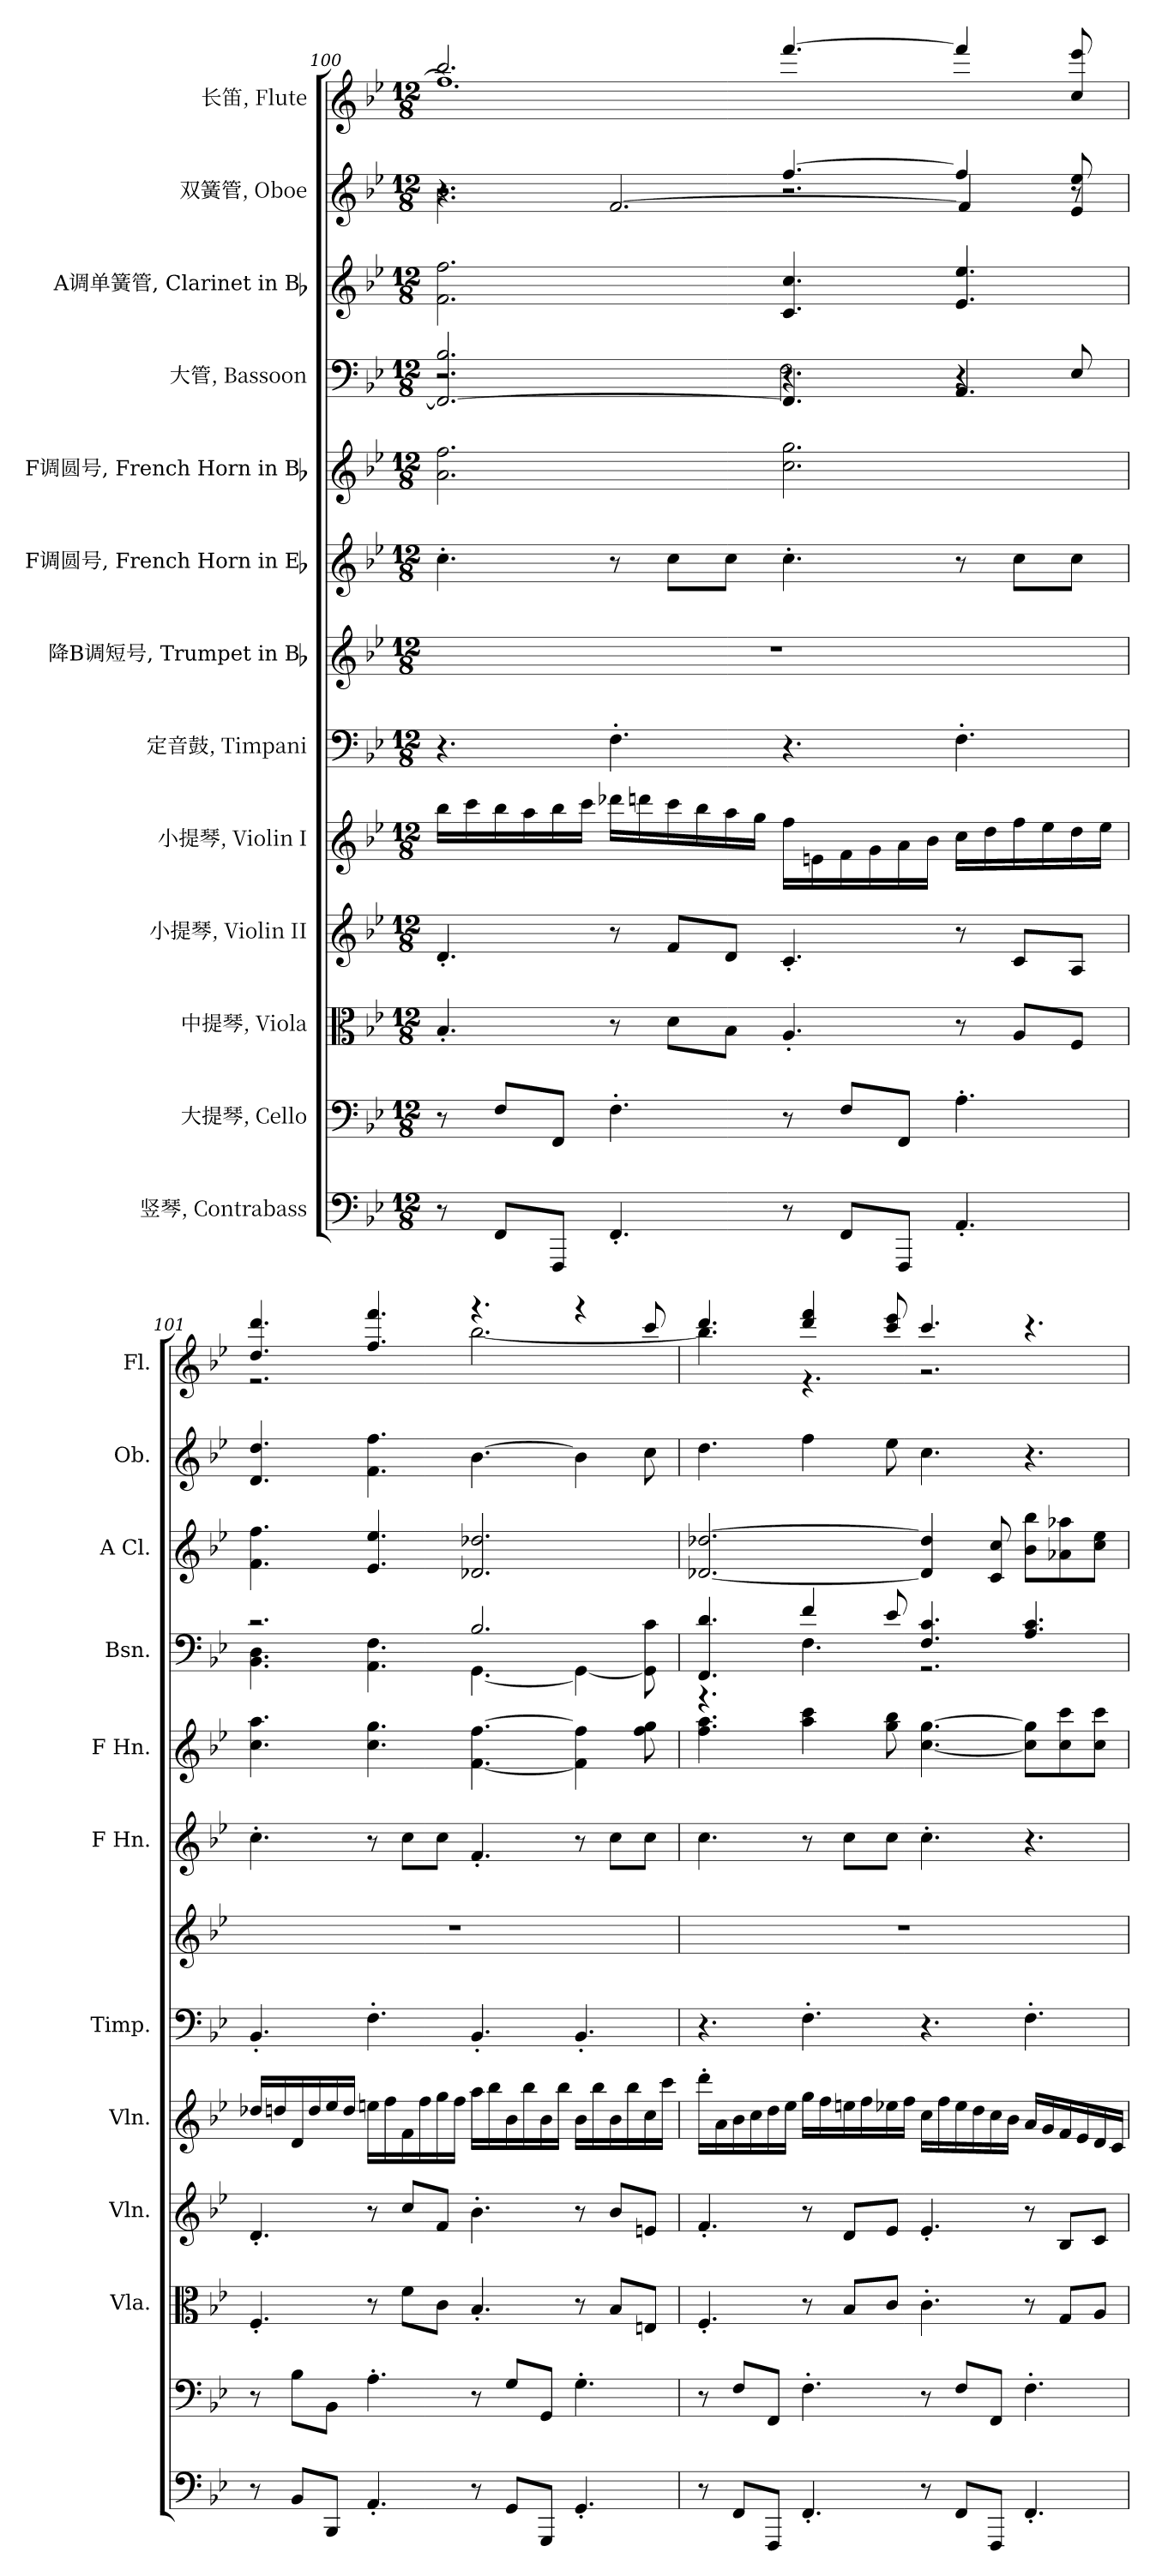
**kern	**kern	**kern	**kern	**kern	**kern	**kern	**kern	**kern	**kern	**kern	**kern	**kern
*part13	*part12	*part11	*part10	*part9	*part8	*part7	*part6	*part5	*part4	*part3	*part2	*part1
*staff13	*staff12	*staff11	*staff10	*staff9	*staff8	*staff7	*staff6	*staff5	*staff4	*staff3	*staff2	*staff1
*I"竖琴, Contrabass	*I"大提琴, Cello	*I"中提琴, Viola	*I"小提琴, Violin II	*I"小提琴, Violin I	*I"定音鼓, Timpani	*I"降B调短号, Trumpet in B-flat	*I"F调圆号, French Horn in E-flat	*I"F调圆号, French Horn in B-flat	*I"大管, Bassoon	*I"A调单簧管, Clarinet in B-flat	*I"双簧管, Oboe	*I"长笛, Flute
*	*	*I'Vla.	*I'Vln.	*I'Vln.	*I'Timp.	*	*I'F Hn.	*I'F Hn.	*I'Bsn.	*I'A Cl.	*I'Ob.	*I'Fl.
!!LO:PB:g=z
*clefF4	*clefF4	*clefC3	*clefG2	*clefG2	*clefF4	*clefG2	*clefG2	*clefG2	*clefF4	*clefG2	*clefG2	*clefG2
*	*	*	*	*	*	*ITrd1c2	*ITrd4c7	*ITrd4c7	*	*ITrd2c3	*	*
*k[b-e-]	*k[b-e-]	*k[b-e-]	*k[b-e-]	*k[b-e-]	*k[b-e-]	*k[b-e-a-d-]	*k[b-e-a-]	*k[b-e-a-]	*k[b-e-]	*k[f#]	*k[b-e-]	*k[b-e-]
*M12/8	*M12/8	*M12/8	*M12/8	*M12/8	*M12/8	*M12/8	*M12/8	*M12/8	*M12/8	*M12/8	*M12/8	*M12/8
=100	=100	=100	=100	=100	=100	=100	=100	=100	=100	=100	=100	=100
*	*	*	*	*	*	*	*	*	*^	*	*^	*^
*	*	*	*	*	*	*	*	*	*	*^	*	*	*^	*	*
8r	8r	4.B-'/	4.d'/	16bb-\LL	4.r	1.r	4.f'\	2.d\ 2.b-\	2.FF/_ 2.B-/	2.r	2.r	2.d\ 2.dd\	2.r	2.b-\	4.r	2.bb-/	1.ff]
.	.	.	.	16ccc\	.	.	.	.	.	.	.	.	.	.	.	.	.
8FF/L	8F/L	.	.	16bb-\	.	.	.	.	.	.	.	.	.	.	.	.	.
.	.	.	.	16aa\	.	.	.	.	.	.	.	.	.	.	.	.	.
8FFF/J	8FF/J	.	.	16bb-\	.	.	.	.	.	.	.	.	.	.	.	.	.
.	.	.	.	16ccc\JJ	.	.	.	.	.	.	.	.	.	.	.	.	.
4.FF'/	4.F'\	8r	8r	16ddd-X\LL	4.F'\	.	8r	.	.	.	.	.	.	.	[2.f/	.	.
.	.	.	.	16dddn\	.	.	.	.	.	.	.	.	.	.	.	.	.
.	.	8d\L	8f/L	16ccc\	.	.	8f\L	.	.	.	.	.	.	.	.	.	.
.	.	.	.	16bb-\	.	.	.	.	.	.	.	.	.	.	.	.	.
.	.	8B-\J	8d/J	16aa\	.	.	8f\J	.	.	.	.	.	.	.	.	.	.
.	.	.	.	16gg\JJ	.	.	.	.	.	.	.	.	.	.	.	.	.
8r	8r	4.A'/	4.c'/	16ff\LL	4.r	.	4.f'\	2.f\ 2.cc\	4.FF/]	2.F\	4.r	4.A/ 4.a/	[4.ff/	2.r	.	[4.fff/	.
.	.	.	.	16en\	.	.	.	.	.	.	.	.	.	.	.	.	.
8FF/L	8F/L	.	.	16f\	.	.	.	.	.	.	.	.	.	.	.	.	.
.	.	.	.	16g\	.	.	.	.	.	.	.	.	.	.	.	.	.
8FFF/J	8FF/J	.	.	16a\	.	.	.	.	.	.	.	.	.	.	.	.	.
.	.	.	.	16b-\JJ	.	.	.	.	.	.	.	.	.	.	.	.	.
4.AA'/	4.A'\	8r	8r	16cc\LL	4.F'\	.	8r	.	4r	.	4.AA/	4.c/ 4.cc/	4ff/]	.	4f/]	4fff/]	.
.	.	.	.	16dd\	.	.	.	.	.	.	.	.	.	.	.	.	.
.	.	8A/L	8c/L	16ff\	.	.	8f\L	.	.	.	.	.	.	.	.	.	.
.	.	.	.	16ee-\	.	.	.	.	.	.	.	.	.	.	.	.	.
.	.	8F/J	8A/J	16dd\	.	.	8f\J	.	8E-/	.	.	.	8e-/ 8ee-/	.	8r	8cc/ 8eee-/	.
.	.	.	.	16ee-\JJ	.	.	.	.	.	.	.	.	.	.	.	.	.
*	*	*	*	*	*	*	*	*	*	*v	*v	*	*v	*v	*v	*	*
!!LO:PB:g=z	!!
=101	=101	=101	=101	=101	=101	=101	=101	=101	=101	=101	=101	=101	=101	=101
8r	8r	4.F'/	4.d'/	16dd-X/LL	4.BB-'/	1.r	4.f'\	4.f\ 4.dd\	2.r	4.BB-\ 4.D\	4.d\ 4.dd\	4.d/ 4.dd/	4.dd/ 4.ddd/	2.r
.	.	.	.	16ddn/	.	.	.	.	.	.	.	.	.	.
8BB-/L	8B-\L	.	.	16d/	.	.	.	.	.	.	.	.	.	.
.	.	.	.	16dd/	.	.	.	.	.	.	.	.	.	.
8BBB-/J	8BB-\J	.	.	16ee-/	.	.	.	.	.	.	.	.	.	.
.	.	.	.	16dd/JJ	.	.	.	.	.	.	.	.	.	.
4.AA'/	4.A'\	8r	8r	16een\LL	4.F'\	.	8r	4.f\ 4.cc\	.	4.AA\ 4.F\	4.c/ 4.cc/	4.f\ 4.ff\	4.ff/ 4.fff/	.
.	.	.	.	16ff\	.	.	.	.	.	.	.	.	.	.
.	.	8f\L	8cc/L	16f\	.	.	8f\L	.	.	.	.	.	.	.
.	.	.	.	16ff\	.	.	.	.	.	.	.	.	.	.
.	.	8c\J	8f/J	16gg\	.	.	8f\J	.	.	.	.	.	.	.
.	.	.	.	16ff\JJ	.	.	.	.	.	.	.	.	.	.
8r	8r	4.B-'/	4.b-'\	16aa\LL	4.BB-'/	.	4.B-'/	[4.B-\ [4.b-\	2.B-/	[4.GG\	2.B-X/ 2.b-X/	[4.b-\	4.r	[2.bb-\
.	.	.	.	16bb-\	.	.	.	.	.	.	.	.	.	.
8GG/L	8G/L	.	.	16b-\	.	.	.	.	.	.	.	.	.	.
.	.	.	.	16bb-\	.	.	.	.	.	.	.	.	.	.
8GGG/J	8GG/J	.	.	16b-\	.	.	.	.	.	.	.	.	.	.
.	.	.	.	16bb-\JJ	.	.	.	.	.	.	.	.	.	.
4.GG'/	4.G'\	8r	8r	16b-\LL	4.BB-'/	.	8r	4B-\] 4b-\]	.	4GG\_	.	4b-\]	4r	.
.	.	.	.	16bb-\	.	.	.	.	.	.	.	.	.	.
.	.	8B-/L	8b-/L	16b-\	.	.	8f\L	.	.	.	.	.	.	.
.	.	.	.	16bb-\	.	.	.	.	.	.	.	.	.	.
.	.	8En/J	8en/J	16cc\	.	.	8f\J	8b-\ 8cc\	.	8GG\] 8c\	.	8cc\	8ccc/	.
.	.	.	.	16ccc\JJ	.	.	.	.	.	.	.	.	.	.
!!LO:PB:g=z	!!
=102	=102	=102	=102	=102	=102	=102	=102	=102	=102	=102	=102	=102	=102	=102
8r	8r	4.F'/	4.f'/	16ddd'\LL	4.r	1.r	4.f\	4.b-\ 4.dd\	4.FF/ 4.d/	4.r	[2.B-X/ [2.b-X/	4.dd\	4.ddd/	4.bb-\]
.	.	.	.	16a\	.	.	.	.	.	.	.	.	.	.
8FF/L	8F/L	.	.	16b-\	.	.	.	.	.	.	.	.	.	.
.	.	.	.	16cc\	.	.	.	.	.	.	.	.	.	.
8FFF/J	8FF/J	.	.	16dd\	.	.	.	.	.	.	.	.	.	.
.	.	.	.	16ee-\JJ	.	.	.	.	.	.	.	.	.	.
4.FF'/	4.F'\	8r	8r	16gg\LL	4.F'\	.	8r	4dd\ 4ff\	4f/	4.F\	.	4ff\	4ddd/ 4fff/	4.r
.	.	.	.	16ff\	.	.	.	.	.	.	.	.	.	.
.	.	8B-/L	8d/L	16een\	.	.	8f\L	.	.	.	.	.	.	.
.	.	.	.	16ff\	.	.	.	.	.	.	.	.	.	.
.	.	8c/J	8e-/J	16ee-X\	.	.	8f\J	8cc\ 8ee-\	8e-/	.	.	8ee-\	8ccc/ 8eee-/	.
.	.	.	.	16ff\JJ	.	.	.	.	.	.	.	.	.	.
8r	8r	4.c'\	4.e-'/	16cc\LL	4.r	.	4.f'\	[4.f\ [4.cc\	4.F/ 4.c/	2.r	4B-/] 4b-/]	4.cc\	4.ccc/	2.r
.	.	.	.	16ff\	.	.	.	.	.	.	.	.	.	.
8FF/L	8F/L	.	.	16ee-\	.	.	.	.	.	.	.	.	.	.
.	.	.	.	16dd\	.	.	.	.	.	.	.	.	.	.
8FFF/J	8FF/J	.	.	16cc\	.	.	.	.	.	.	8A/ 8a/	.	.	.
.	.	.	.	16b-\JJ	.	.	.	.	.	.	.	.	.	.
4.FF'/	4.F'\	8r	8r	16a/LL	4.F'\	.	4.r	8f\] 8cc\]L	4.A/ 4.c/	.	8g\ 8gg\L	4.r	4.r	.
.	.	.	.	16g/	.	.	.	.	.	.	.	.	.	.
.	.	8G/L	8B-/L	16f/	.	.	.	8f\ 8ff\	.	.	8fn\ 8ffn\	.	.	.
.	.	.	.	16e-/	.	.	.	.	.	.	.	.	.	.
.	.	8A/J	8c/J	16d/	.	.	.	8f\ 8ff\J	.	.	8a\ 8cc\J	.	.	.
.	.	.	.	16c/JJ	.	.	.	.	.	.	.	.	.	.
*	*	*	*	*	*	*	*	*	*v	*v	*	*	*v	*v
=	=	=	=	=	=	=	=	=	=	=	=	=
*-	*-	*-	*-	*-	*-	*-	*-	*-	*-	*-	*-	*-
